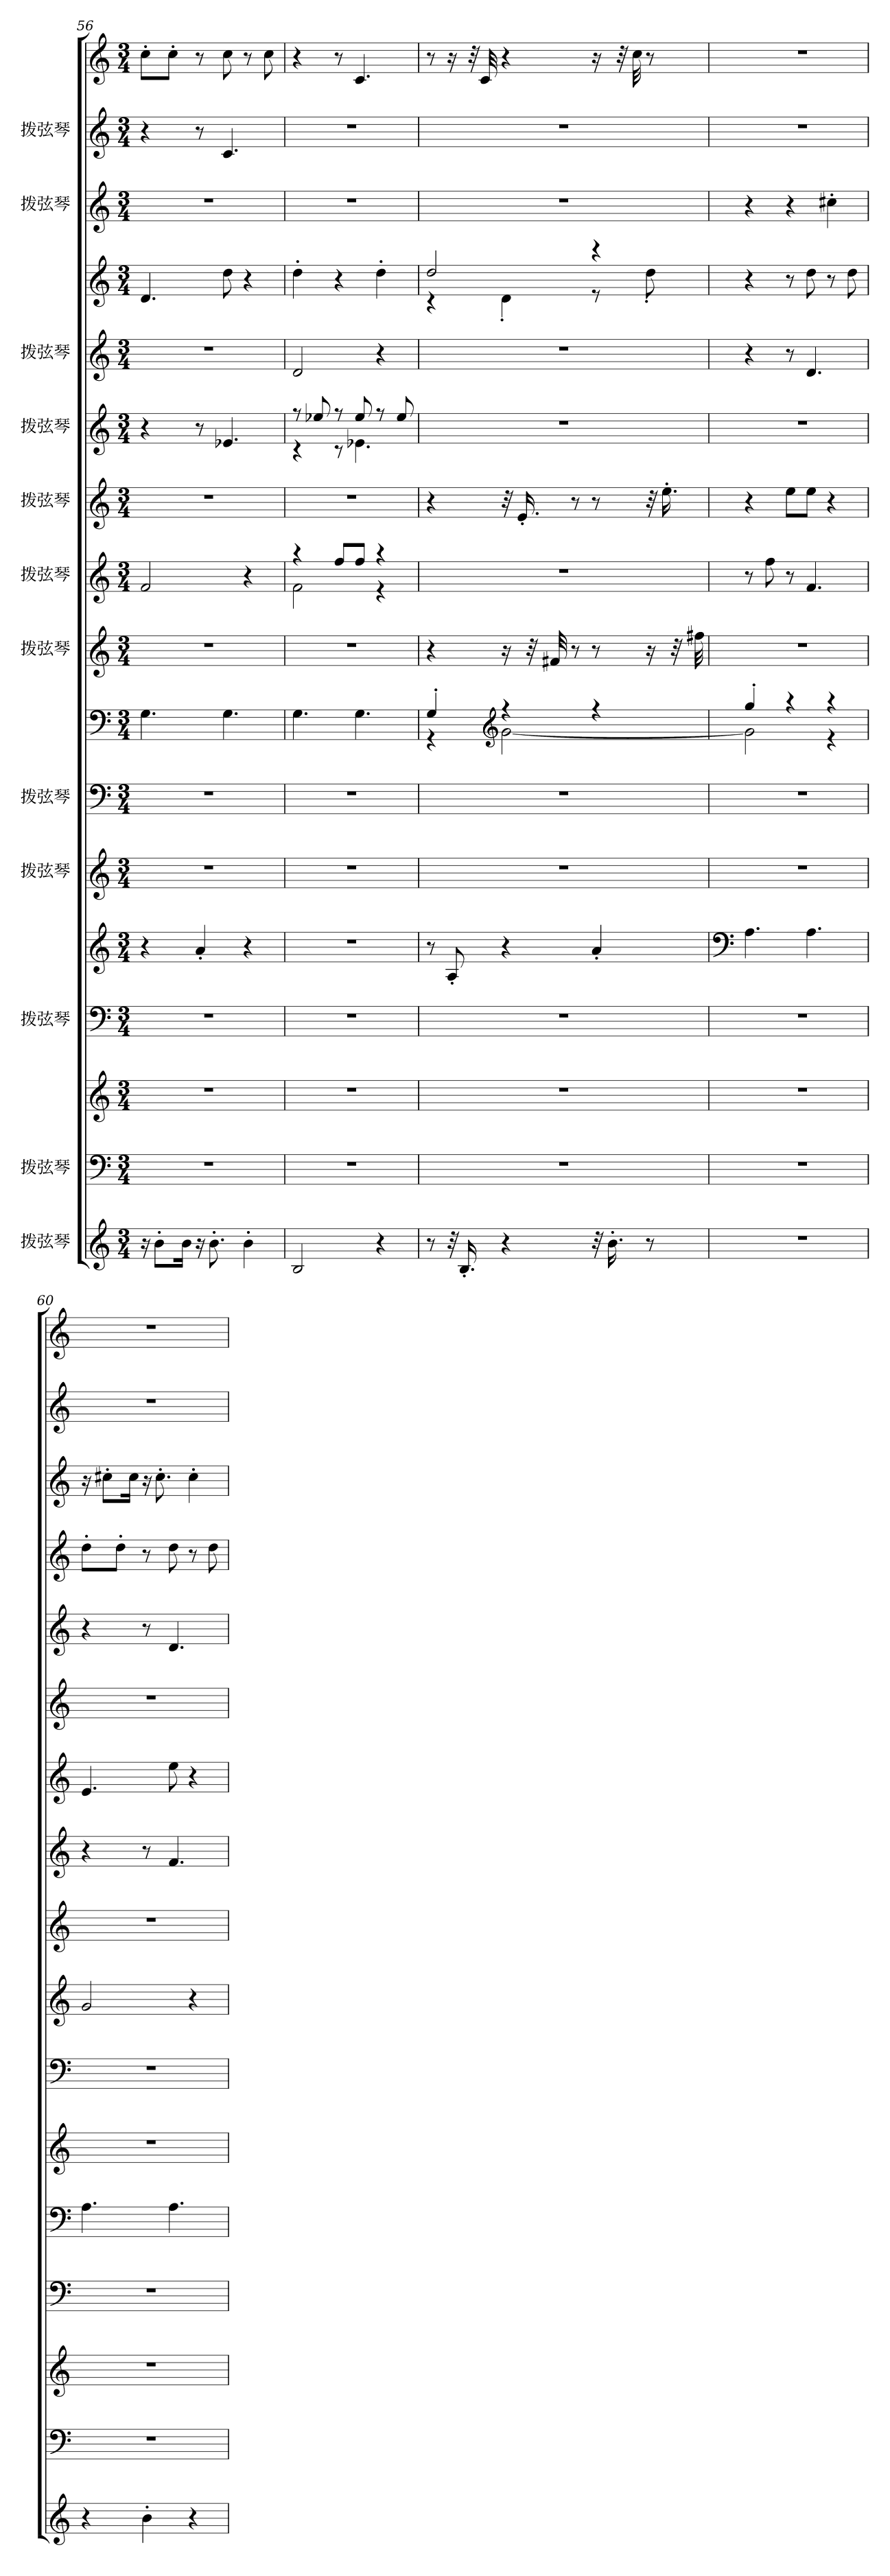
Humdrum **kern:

**kern	**kern	**kern	**kern	**kern	**kern	**kern	**kern	**kern	**kern	**kern	**kern	**kern	**kern	**kern	**kern	**kern
*part12	*part11	*part11	*part10	*part10	*part9	*part8	*part8	*part7	*part6	*part5	*part4	*part3	*part3	*part2	*part1	*part1
*staff17	*staff16	*staff15	*staff14	*staff13	*staff12	*staff11	*staff10	*staff9	*staff8	*staff7	*staff6	*staff5	*staff4	*staff3	*staff2	*staff1
*I"拨弦琴	*I"拨弦琴	*	*I"拨弦琴	*	*I"拨弦琴	*I"拨弦琴	*	*I"拨弦琴	*I"拨弦琴	*I"拨弦琴	*I"拨弦琴	*I"拨弦琴	*	*I"拨弦琴	*I"拨弦琴	*
*clefG2	*clefF4	*clefG2	*clefF4	*clefG2	*clefG2	*clefF4	*clefF4	*clefG2	*clefG2	*clefG2	*clefG2	*clefG2	*clefG2	*clefG2	*clefG2	*clefG2
*k[]	*k[]	*k[]	*k[]	*k[]	*k[]	*k[]	*k[]	*k[]	*k[]	*k[]	*k[]	*k[]	*k[]	*k[]	*k[]	*k[]
*M3/4	*M3/4	*M3/4	*M3/4	*M3/4	*M3/4	*M3/4	*M3/4	*M3/4	*M3/4	*M3/4	*M3/4	*M3/4	*M3/4	*M3/4	*M3/4	*M3/4
=56	=56	=56	=56	=56	=56	=56	=56	=56	=56	=56	=56	=56	=56	=56	=56	=56
16r	2.r	2.r	2.r	4r	2.r	2.r	4.G\	2.r	2f/	2.r	4r	2.r	4.d/	2.r	4r	8cc'\L
8b'\L	.	.	.	.	.	.	.	.	.	.	.	.	.	.	.	.
.	.	.	.	.	.	.	.	.	.	.	.	.	.	.	.	8cc'\J
16b\Jk	.	.	.	.	.	.	.	.	.	.	.	.	.	.	.	.
16r	.	.	.	4a'/	.	.	.	.	.	.	8r	.	.	.	8r	8r
8.b'\	.	.	.	.	.	.	.	.	.	.	.	.	.	.	.	.
.	.	.	.	.	.	.	4.G\	.	.	.	4.e-X/	.	8dd\	.	4.c/	8cc\
4b'\	.	.	.	4r	.	.	.	.	4r	.	.	.	4r	.	.	8r
.	.	.	.	.	.	.	.	.	.	.	.	.	.	.	.	8cc\
=57	=57	=57	=57	=57	=57	=57	=57	=57	=57	=57	=57	=57	=57	=57	=57	=57
*	*	*	*	*	*	*	*	*	*^	*	*^	*	*	*	*	*
2B/	2.r	2.r	2.r	2.r	2.r	2.r	4.G\	2.r	4r	2f\	2.r	8r	4r	2d/	4dd'\	2.r	2.r	4r
.	.	.	.	.	.	.	.	.	.	.	.	8ee-X/	.	.	.	.	.	.
.	.	.	.	.	.	.	.	.	8ff/L	.	.	8r	8r	.	4r	.	.	8r
.	.	.	.	.	.	.	4.G\	.	8ff/J	.	.	8ee-/	4.e-X\	.	.	.	.	4.c/
4r	.	.	.	.	.	.	.	.	4r	4r	.	8r	.	4r	4dd'\	.	.	.
.	.	.	.	.	.	.	.	.	.	.	.	8ee-/	.	.	.	.	.	.
*	*	*	*	*	*	*	*	*	*v	*v	*	*v	*v	*	*	*	*	*
!!LO:PB:g=z
=58	=58	=58	=58	=58	=58	=58	=58	=58	=58	=58	=58	=58	=58	=58	=58	=58
*	*	*	*	*	*	*	*^	*	*	*	*	*	*^	*	*	*
8r	2.r	2.r	2.r	8r	2.r	2.r	4G'/	4r	4r	2.r	4r	2.r	2.r	2dd/	4r	2.r	2.r	8r
32r	.	.	.	8A'/	.	.	.	.	.	.	.	.	.	.	.	.	.	16r
16.B'/	.	.	.	.	.	.	.	.	.	.	.	.	.	.	.	.	.	.
.	.	.	.	.	.	.	.	.	.	.	.	.	.	.	.	.	.	32r
.	.	.	.	.	.	.	.	.	.	.	.	.	.	.	.	.	.	32c/
*	*	*	*	*	*	*	*clefG2	*	*	*	*	*	*	*	*	*	*	*
4r	.	.	.	4r	.	.	4r	[2g\	16r	.	32r	.	.	.	4d'\	.	.	4r
.	.	.	.	.	.	.	.	.	.	.	16.e'/	.	.	.	.	.	.	.
.	.	.	.	.	.	.	.	.	32r	.	.	.	.	.	.	.	.	.
.	.	.	.	.	.	.	.	.	32f#X/	.	.	.	.	.	.	.	.	.
.	.	.	.	.	.	.	.	.	8r	.	8r	.	.	.	.	.	.	.
32r	.	.	.	4a'/	.	.	4r	.	8r	.	8r	.	.	4r	8r	.	.	16r
16.b'\	.	.	.	.	.	.	.	.	.	.	.	.	.	.	.	.	.	.
.	.	.	.	.	.	.	.	.	.	.	.	.	.	.	.	.	.	32r
.	.	.	.	.	.	.	.	.	.	.	.	.	.	.	.	.	.	32cc\
8r	.	.	.	.	.	.	.	.	16r	.	32r	.	.	.	8dd'\	.	.	8r
.	.	.	.	.	.	.	.	.	.	.	16.ee'\	.	.	.	.	.	.	.
.	.	.	.	.	.	.	.	.	32r	.	.	.	.	.	.	.	.	.
.	.	.	.	.	.	.	.	.	32ff#X\	.	.	.	.	.	.	.	.	.
*	*	*	*	*	*	*	*	*	*	*	*	*	*	*v	*v	*	*	*
=59	=59	=59	=59	=59	=59	=59	=59	=59	=59	=59	=59	=59	=59	=59	=59	=59	=59
*	*	*	*	*clefF4	*	*	*	*	*	*	*	*	*	*	*	*	*
2.r	2.r	2.r	2.r	4.A\	2.r	2.r	4gg'/	2g\]	2.r	8r	4r	2.r	4r	4r	4r	2.r	2.r
.	.	.	.	.	.	.	.	.	.	8ff\	.	.	.	.	.	.	.
.	.	.	.	.	.	.	4r	.	.	8r	8ee\L	.	8r	8r	4r	.	.
.	.	.	.	4.A\	.	.	.	.	.	4.f/	8ee\J	.	4.d/	8dd\	.	.	.
.	.	.	.	.	.	.	4r	4r	.	.	4r	.	.	8r	4cc#X'\	.	.
.	.	.	.	.	.	.	.	.	.	.	.	.	.	8dd\	.	.	.
*	*	*	*	*	*	*	*v	*v	*	*	*	*	*	*	*	*	*
=60	=60	=60	=60	=60	=60	=60	=60	=60	=60	=60	=60	=60	=60	=60	=60	=60
4r	2.r	2.r	2.r	4.A\	2.r	2.r	2g/	2.r	4r	4.e/	2.r	4r	8dd'\L	16r	2.r	2.r
.	.	.	.	.	.	.	.	.	.	.	.	.	.	8cc#X'\L	.	.
.	.	.	.	.	.	.	.	.	.	.	.	.	8dd'\J	.	.	.
.	.	.	.	.	.	.	.	.	.	.	.	.	.	16cc#\Jk	.	.
4b'\	.	.	.	.	.	.	.	.	8r	.	.	8r	8r	16r	.	.
.	.	.	.	.	.	.	.	.	.	.	.	.	.	8.cc#'\	.	.
.	.	.	.	4.A\	.	.	.	.	4.f/	8ee\	.	4.d/	8dd\	.	.	.
4r	.	.	.	.	.	.	4r	.	.	4r	.	.	8r	4cc#'\	.	.
.	.	.	.	.	.	.	.	.	.	.	.	.	8dd\	.	.	.
=	=	=	=	=	=	=	=	=	=	=	=	=	=	=	=	=
*-	*-	*-	*-	*-	*-	*-	*-	*-	*-	*-	*-	*-	*-	*-	*-	*-
